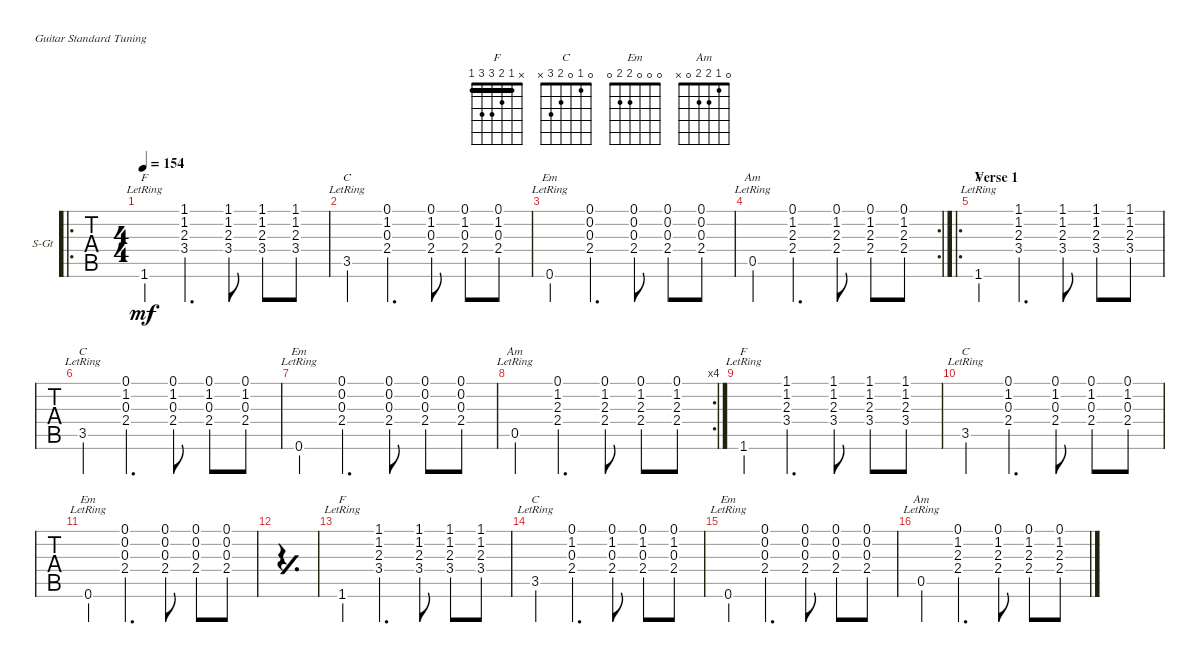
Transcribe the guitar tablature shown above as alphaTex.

\defaultSystemsLayout 4
\bracketExtendMode groupsimilarinstruments
\firstSystemTrackNameOrientation horizontal
\otherSystemsTrackNameOrientation horizontal
\track ("Guitar" "S-Gt") {instrument acousticguitarsteel}
\staff {tabs}
\tuning (E4 B3 G3 D3 A2 E2)
\chord ("F" x 1 2 3 3 1) {barre 1}
\chord ("C" 0 1 0 2 3 x)
\chord ("Em" 0 0 0 2 2 0)
\chord ("Am" 0 1 2 2 0 x)
\ro
\ts (4 4)
\tempo 154
\clef g2
\ks c
1.6{lr}.4{ch "F" dy mf instrument acousticguitarsteel} (1.1 1.2 2.3 3.4).4{d} (1.1 1.2 2.3 3.4).8 (1.1 1.2 2.3 3.4).8 (1.1 1.2 2.3 3.4).8 |
3.5{lr}.4{ch "C"} (2.4 0.3 1.2 0.1).4{d} (2.4 0.3 1.2 0.1).8 (2.4 0.3 1.2 0.1).8 (2.4 0.3 1.2 0.1).8 |
0.6{lr}.4{ch "Em"} (2.4 0.3 0.2 0.1).4{d} (2.4 0.3 0.2 0.1).8 (2.4 0.3 0.2 0.1).8 (2.4 0.3 0.2 0.1).8 |
\rc 2
0.5{lr}.4{ch "Am"} (2.4 2.3 1.2 0.1).4{d} (2.4 2.3 1.2 0.1).8 (2.4 2.3 1.2 0.1).8 (2.4 2.3 1.2 0.1).8 |
\ro
\section ("" "Verse 1")
1.6{lr}.4{ch "F"} (1.1 1.2 2.3 3.4).4{d} (1.1 1.2 2.3 3.4).8 (1.1 1.2 2.3 3.4).8 (1.1 1.2 2.3 3.4).8 |
3.5{lr}.4{ch "C"} (2.4 0.3 1.2 0.1).4{d} (2.4 0.3 1.2 0.1).8 (2.4 0.3 1.2 0.1).8 (2.4 0.3 1.2 0.1).8 |
0.6{lr}.4{ch "Em"} (2.4 0.3 0.2 0.1).4{d} (2.4 0.3 0.2 0.1).8 (2.4 0.3 0.2 0.1).8 (2.4 0.3 0.2 0.1).8 |
\rc 4
0.5{lr}.4{ch "Am"} (2.4 2.3 1.2 0.1).4{d} (2.4 2.3 1.2 0.1).8 (2.4 2.3 1.2 0.1).8 (2.4 2.3 1.2 0.1).8 |
1.6{lr}.4{ch "F"} (1.1 1.2 2.3 3.4).4{d} (1.1 1.2 2.3 3.4).8 (1.1 1.2 2.3 3.4).8 (1.1 1.2 2.3 3.4).8 |
3.5{lr}.4{ch "C"} (2.4 0.3 1.2 0.1).4{d} (2.4 0.3 1.2 0.1).8 (2.4 0.3 1.2 0.1).8 (2.4 0.3 1.2 0.1).8 |
0.6{lr}.4{ch "Em"} (2.4 0.3 0.2 0.1).4{d} (2.4 0.3 0.2 0.1).8 (2.4 0.3 0.2 0.1).8 (2.4 0.3 0.2 0.1).8 |
\simile simple
|
\simile none
1.6{lr}.4{ch "F"} (1.1 1.2 2.3 3.4).4{d} (1.1 1.2 2.3 3.4).8 (1.1 1.2 2.3 3.4).8 (1.1 1.2 2.3 3.4).8 |
3.5{lr}.4{ch "C"} (2.4 0.3 1.2 0.1).4{d} (2.4 0.3 1.2 0.1).8 (2.4 0.3 1.2 0.1).8 (2.4 0.3 1.2 0.1).8 |
0.6{lr}.4{ch "Em"} (2.4 0.3 0.2 0.1).4{d} (2.4 0.3 0.2 0.1).8 (2.4 0.3 0.2 0.1).8 (2.4 0.3 0.2 0.1).8 |
0.5{lr}.4{ch "Am"} (2.4 2.3 1.2 0.1).4{d} (2.4 2.3 1.2 0.1).8 (2.4 2.3 1.2 0.1).8 (2.4 2.3 1.2 0.1).8
